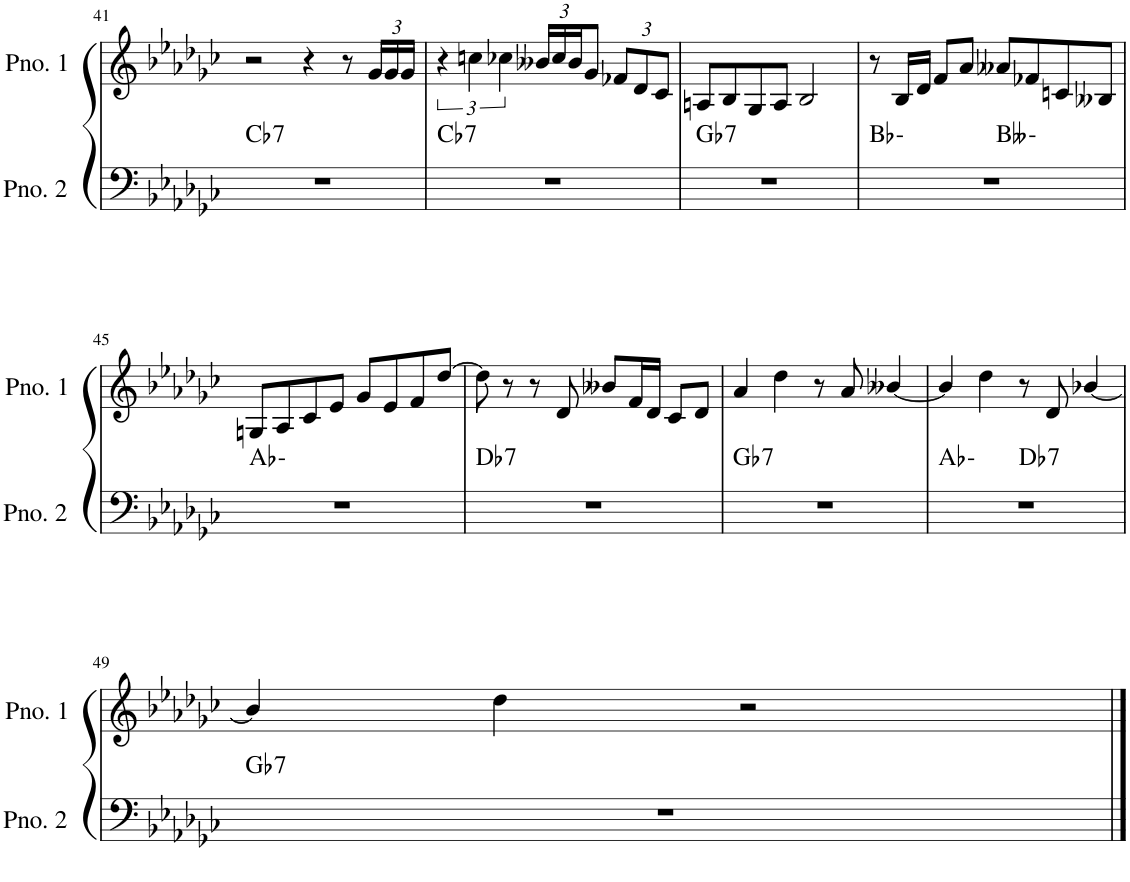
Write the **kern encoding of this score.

**kern	**harte	**kern
*part2	*part2	*part1
*staff2	*	*staff1
*I"ピアノ 2	*	*I"ピアノ 1
!!LO:PB:g=z
*clefF4	*	*clefG2
*k[b-e-a-d-g-c-]	*	*k[b-e-a-d-g-c-]
*M4/4	*	*M4/4
=41	=41	=41
!	!LO:H:kt=7	!
1r	Cb:7	2r
.	.	4r
.	.	8r
*	*	*Xbrackettup
.	.	24g-/LL
.	.	24g-/
.	.	24g-/JJ
=42	=42	=42
*	*	*brackettup
!	!LO:H:kt=7	!
1r	Cb:7	6r
.	.	6ccn\
.	.	6cc-X\
*	*	*Xbrackettup
.	.	24b--X/LL
.	.	24cc-/
.	.	24b--/J
.	.	8g-/J
.	.	12f-X/L
.	.	12d-/
.	.	12c-/J
=43	=43	=43
!	!LO:H:kt=7	!
1r	Gb:7	8An/L
.	.	8B-/
.	.	8G-/
.	.	8A/J
.	.	2B-/
=44	=44	=44
*^	*	*
1r	2ryy	Bb:min	8r
.	.	.	16B-/LL
.	.	.	16d-/JJ
.	.	.	8f/L
.	.	.	8a-/J
.	2ryy	Bbb:min	8a--X/L
.	.	.	8f-X/
.	.	.	8cn/
.	.	.	8B--X/J
*v	*v	*	*
!!LO:LB:g=z
=45	=45	=45
1r	Ab:min	8Gn/L
.	.	8A-/
.	.	8c-/
.	.	8e-/J
.	.	8g-/L
.	.	8e-/
.	.	8f/
.	.	[8dd-/J
=46	=46	=46
!	!LO:H:kt=7	!
1r	Db:7	8dd-\]
.	.	8r
.	.	8r
.	.	8d-/
.	.	8b--X/L
.	.	16f/L
.	.	16d-/JJ
.	.	8c-/L
.	.	8d-/J
=47	=47	=47
!	!LO:H:kt=7	!
1r	Gb:7	4a-/
.	.	4dd-\
.	.	8r
.	.	8a-/
.	.	[4b--X/
=48	=48	=48
*^	*	*
1r	2ryy	Ab:min	4b--/]
.	.	.	4dd-\
!	!	!LO:H:kt=7	!
.	2ryy	Db:7	8r
.	.	.	8d-/
.	.	.	[4b-X/
!!LO:LB:g=z
=49	=49	=49	=49
!	!	!LO:H:kt=7	!
*v	*v	*	*
1r	Gb:7	4b-/]
.	.	4dd-\
.	.	2r
==	==	==
*-	*-	*-
